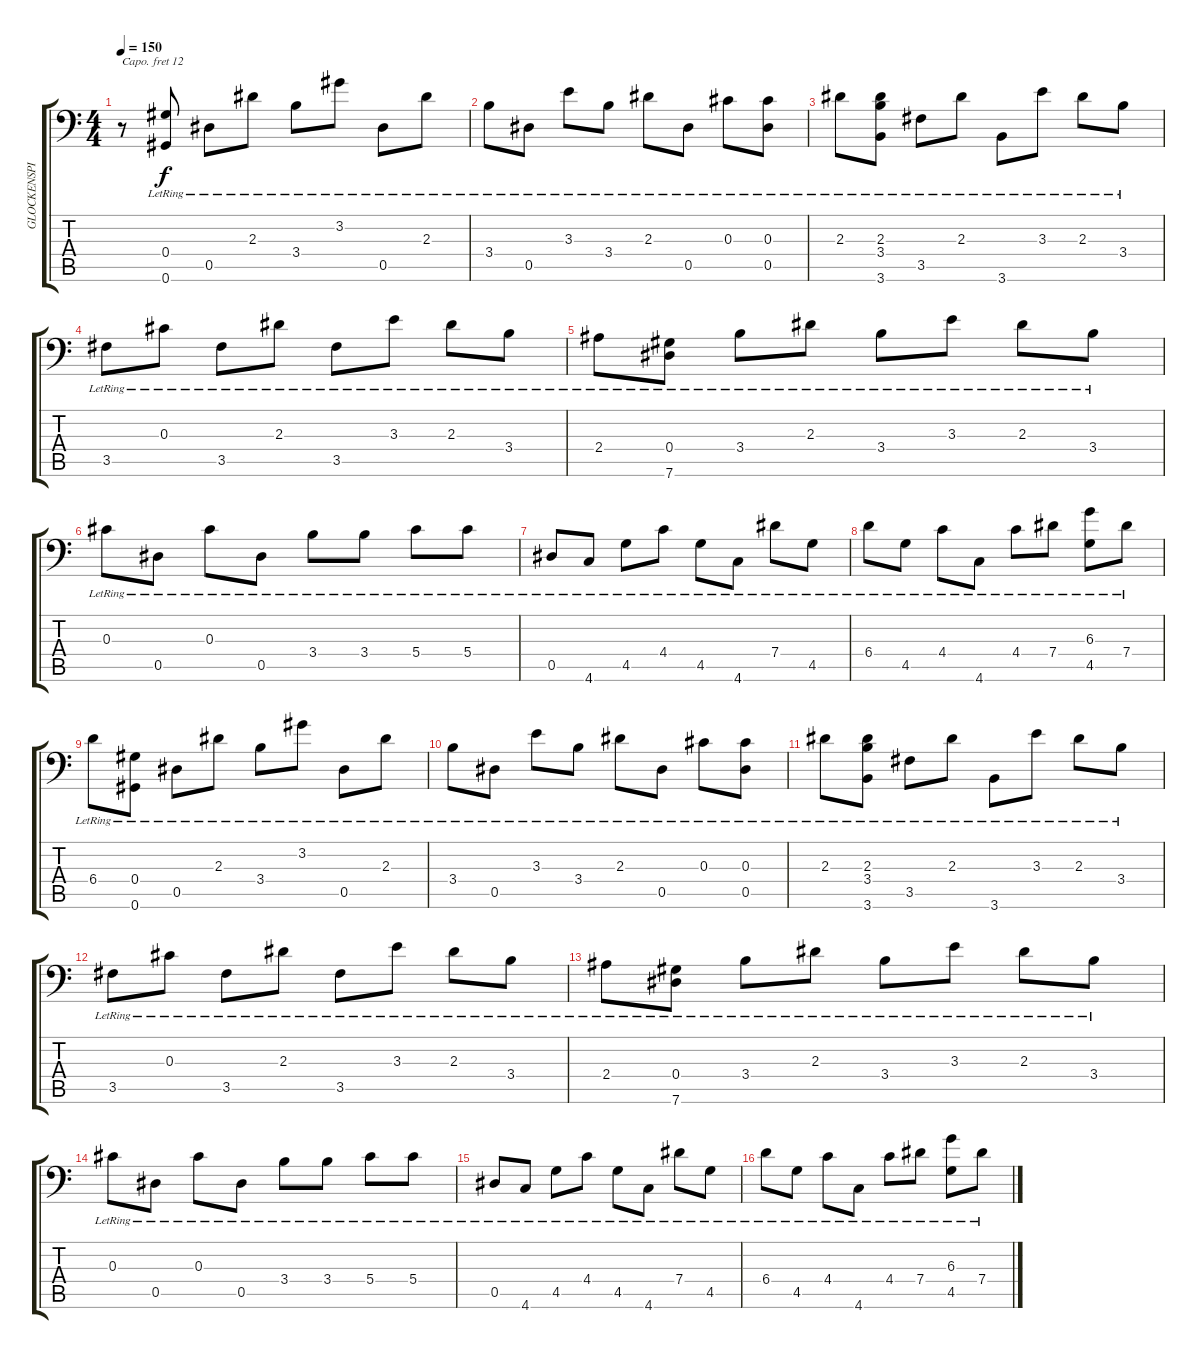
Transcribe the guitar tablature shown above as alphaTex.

\track ("GLOCKENSPIEL" "GLOCKENSPI") {instrument glockenspiel}
\staff {score tabs}
\capo 12
\tuning (Bb3 F3 Db3 Ab2 Eb2 Ab1) {hide}
\ts (4 4)
\tempo 150
\clef f4
\ks c
r.8{dy p} (0.4{lr} 0.6{lr}).8{dy f} 0.5{lr}.8 2.3{lr}.8 3.4{lr}.8 3.2{lr}.8 0.5{lr}.8 2.3{lr}.8 |
3.4{lr}.8 0.5{lr}.8 3.3{lr}.8 3.4{lr}.8 2.3{lr}.8 0.5{lr}.8 0.3{lr}.8 (0.3{lr} 0.5{lr}).8 |
2.3{lr}.8 (2.3{lr} 3.4{lr} 3.6{lr}).8 3.5{lr}.8 2.3{lr}.8 3.6{lr}.8 3.3{lr}.8 2.3{lr}.8 3.4{lr}.8 |
3.5{lr}.8 0.3{lr}.8 3.5{lr}.8 2.3{lr}.8 3.5{lr}.8 3.3{lr}.8 2.3{lr}.8 3.4{lr}.8 |
2.4{lr}.8 (0.4{lr} 7.6{lr}).8 3.4{lr}.8 2.3{lr}.8 3.4{lr}.8 3.3{lr}.8 2.3{lr}.8 3.4{lr}.8 |
0.3{lr}.8 0.5{lr}.8 0.3{lr}.8 0.5{lr}.8 3.4{lr}.8 3.4{lr}.8 5.4{lr}.8 5.4{lr}.8 |
0.5{lr}.8 4.6{lr}.8 4.5{lr}.8 4.4{lr}.8 4.5{lr}.8 4.6{lr}.8 7.4{lr}.8 4.5{lr}.8 |
6.4{lr}.8 4.5{lr}.8 4.4{lr}.8 4.6{lr}.8 4.4{lr}.8 7.4{lr}.8 (6.3{lr} 4.5{lr}).8 7.4{lr}.8 |
6.4{lr}.8 (0.4{lr} 0.6{lr}).8 0.5{lr}.8 2.3{lr}.8 3.4{lr}.8 3.2{lr}.8 0.5{lr}.8 2.3{lr}.8 |
3.4{lr}.8 0.5{lr}.8 3.3{lr}.8 3.4{lr}.8 2.3{lr}.8 0.5{lr}.8 0.3{lr}.8 (0.3{lr} 0.5{lr}).8 |
2.3{lr}.8 (2.3{lr} 3.4{lr} 3.6{lr}).8 3.5{lr}.8 2.3{lr}.8 3.6{lr}.8 3.3{lr}.8 2.3{lr}.8 3.4{lr}.8 |
3.5{lr}.8 0.3{lr}.8 3.5{lr}.8 2.3{lr}.8 3.5{lr}.8 3.3{lr}.8 2.3{lr}.8 3.4{lr}.8 |
2.4{lr}.8 (0.4{lr} 7.6{lr}).8 3.4{lr}.8 2.3{lr}.8 3.4{lr}.8 3.3{lr}.8 2.3{lr}.8 3.4{lr}.8 |
0.3{lr}.8 0.5{lr}.8 0.3{lr}.8 0.5{lr}.8 3.4{lr}.8 3.4{lr}.8 5.4{lr}.8 5.4{lr}.8 |
0.5{lr}.8 4.6{lr}.8 4.5{lr}.8 4.4{lr}.8 4.5{lr}.8 4.6{lr}.8 7.4{lr}.8 4.5{lr}.8 |
6.4{lr}.8 4.5{lr}.8 4.4{lr}.8 4.6{lr}.8 4.4{lr}.8 7.4{lr}.8 (6.3{lr} 4.5{lr}).8 7.4{lr}.8
